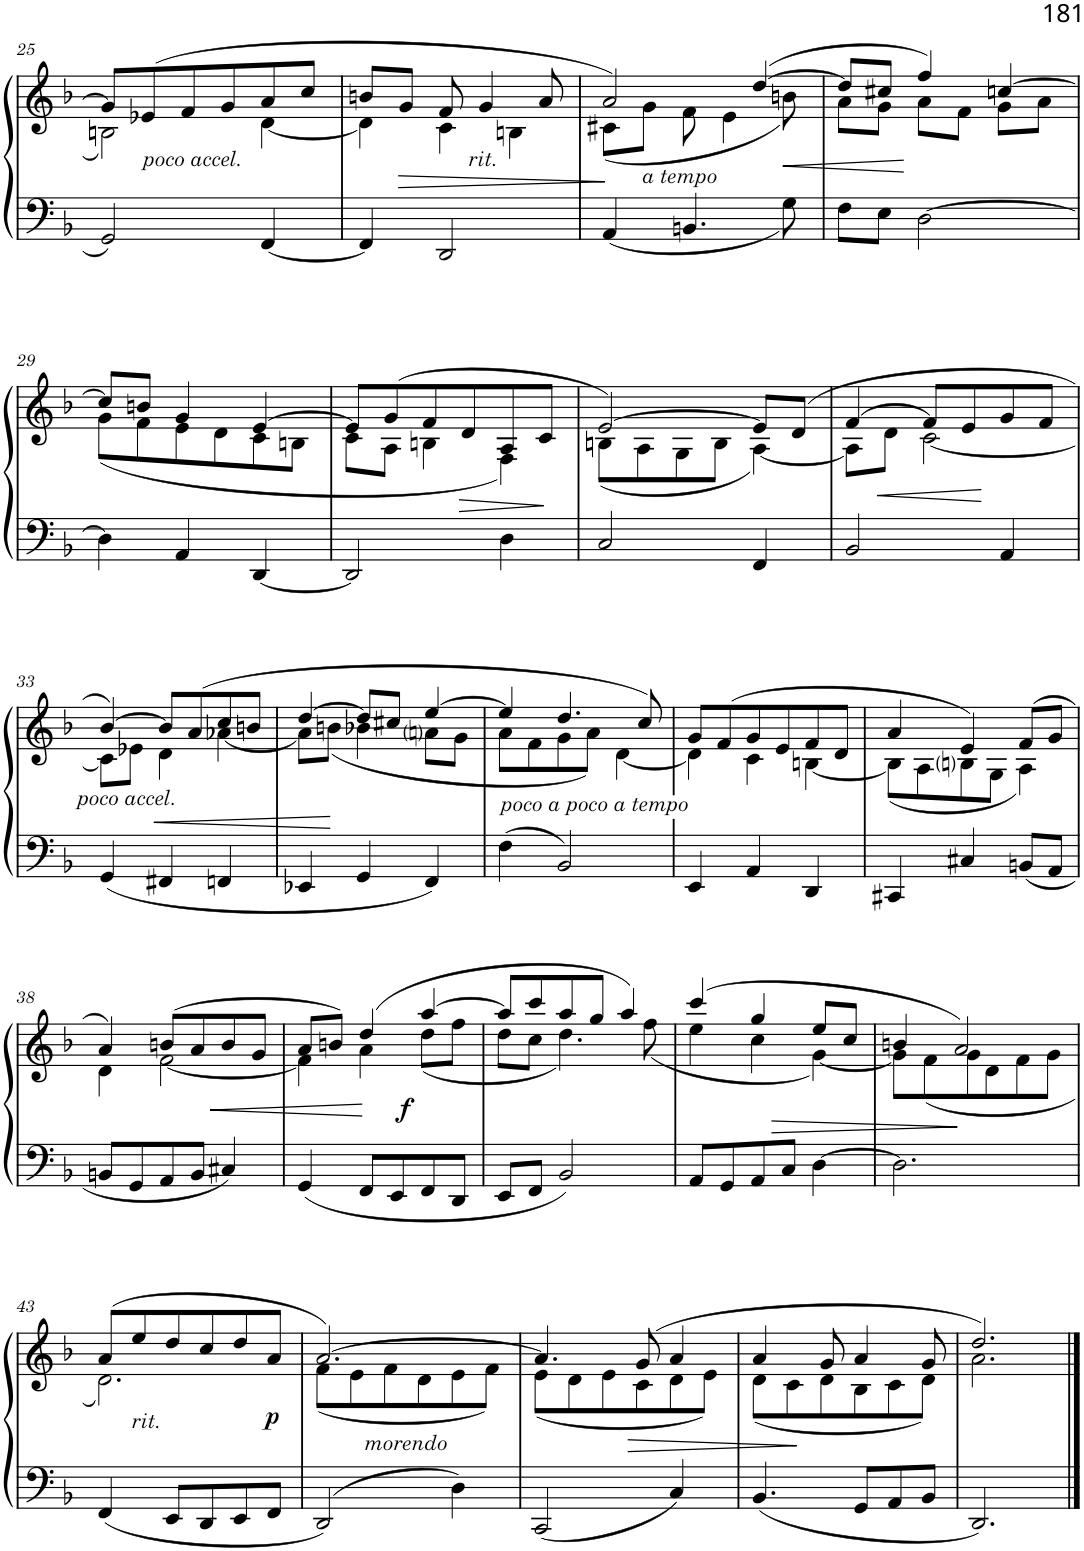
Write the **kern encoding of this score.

**kern	**kern	**dynam
*part1	*part1	*part1
*staff2	*staff1	*staff1/2
*I"Piano	*	*
*I'Piano	*	*
!!LO:PB:g=z
*clefF4	*clefG2	*
*k[b-]	*k[b-]	*
*M3/4	*M3/4	*
=25	=25	=25
*	*^	*
2GG/	8g/L]	2Bn\	.
!	!LO:TX:b:i:t=poco accel.	!	!
.	(>8e-X/	.	.
.	8f/	.	.
.	8g/	.	.
[<4FF/	8a/	[<4d\	.
.	8cc/J	.	.
=26	=26	=26	=26
4FF/]	8bn/L	4d\]	.
!	!	!	!LO:HP:b
.	8g/J	.	>
2DD/	8f/	4c\	.
!	!LO:TX:b:i:t=rit.	!	!
.	4g/	.	.
.	.	4Bn\	.
.	8a/	.	.
*	*v	*v	*
.	.	]
=27	=27	=27
*	*^	*
4AA/	2a/)	(<8c#X\L	.
!	!	!LO:TX:b:i:t=a tempo	!
.	.	8g\J	.
4.BBn/	.	8f\	.
.	.	4e\	.
.	(>[>4dd/	.	.
!	!	!	!LO:HP:b
8G\	.	8bn\)	<
=28	=28	=28	=28
8F\L	8dd/L]	8a\L	.
8E\J	8cc#X/J	8g\J	.
[2D\	4ff/)	8a\L	[
.	.	8f\J	.
.	[>4ccn/	8g\L	.
.	.	8a\J	.
!!LO:LB:g=z	!!
=29	=29	=29	=29
4D\]	8cc/L]	(<8g\L	.
.	8bn/J	8f\	.
4AA/	4g/	8e\	.
.	.	8d\	.
[<4DD/	[>4e/	8c\	.
.	.	8Bn\J	.
=30	=30	=30	=30
2DD/]	8e/L]	8c\L	.
.	(8g/	8A\J	.
.	8f/	4Bn\	.
!	!	!	!LO:HP:b
.	8d/	.	>
4D\	8A/	4F\)	.
.	8c/J	.	]
=31	=31	=31	=31
2C/	[>2e/)	(<8Bn\L	.
.	.	8A\	.
.	.	8G\	.
.	.	8B\J	.
4FF/	8e/L]	[4A\)	.
.	(8d/J	.	.
=32	=32	=32	=32
2BB-/	[>4f/	8A\L]	.
!	!	!	!LO:HP:b
.	.	8d\J	<
.	8f/L]	[<2c\	.
.	8e/	.	.
4AA/	8g/	.	.
.	8f/J	.	.
!!LO:LB:g=z	!!
=33	=33	=33	=33
!	!LO:TX:b:i:t=poco accel.	!	!
4GG/	[>4b-/)	8c\L]	.
.	.	8e-X\J	.
!	!	!	!LO:HP:b
4FF#X/	8b-/L]	4d\	<
.	(>8a/	.	.
4FFn/	8cc/	[<4a-X\	.
.	8bn/J	.	.
=34	=34	=34	=34
4EE-X/	[>4dd/	8a-\L]	.
.	.	(<8bn\J	[
4GG/	8dd/L]	4b-X\	.
.	8cc#X/J	.	.
4FF/	[>4ee/	8ani\L	.
.	.	8g\J	.
=35	=35	=35	=35
!	!LO:TX:b:i:t=poco a poco a tempo	!	!
4F\	4ee/]	8a\L	.
.	.	8f\	.
2BB-/	4.dd/	8g\	.
.	.	8a\J)	.
.	.	[<4d\	.
.	8cc/)	.	.
=36	=36	=36	=36
4EE/	8g/L	4d\]	.
.	(>8f/	.	.
4AA/	8g/	4c\	.
.	8e/	.	.
4DD/	8f/	[<4Bn\	.
.	8d/J	.	.
=37	=37	=37	=37
4CC#X/	4a/	(8B\L]	.
.	.	8A\	.
4C#X/	4e/)	8Bni\	.
.	.	8G\J	.
8BBn/L	(>8f/L	4A\)	.
8AA/J	8g/J	.	.
!!LO:LB:g=z	!!
=38	=38	=38	=38
8BBn/L	4a/)	4d\	.
8GG/	.	.	.
8AA/	(>8bn/L	[<2f\	.
8BB/J	8a/	.	.
!	!	!	!LO:HP:b
4C#X/	8b/	.	<
.	8g/J	.	.
=39	=39	=39	=39
*	*	*^	*
4GG/	8a/L	4f\]	4.ryy	.
.	8bn/J)	.	.	.
8FF/L	(>4dd/	4a\	.	[
!	!	!	!	!LO:DY:b
8EE/	.	.	4.ryy	f
8FF/	[>4aa/	(<8dd\L	.	.
8DD/J	.	8ff\J	.	.
*	*	*v	*v	*
=40	=40	=40	=40
8EE/L	8aa/L]	8dd\L	.
8FF/J	8ccc/	8cc\J	.
2BB-/	8aa/	4.dd\)	.
.	8gg/J	.	.
.	4aa/)	.	.
.	.	(<8ff\	.
=41	=41	=41	=41
8AA/L	(>4ccc/	4ee\	.
8GG/	.	.	.
8AA/	4gg/	4cc\	.
8C/J	.	.	.
!	!	!	!LO:HP:b
[>4D\	8ee/L	[<4g\)	>
.	8cc/J	.	.
=42	=42	=42	=42
2.D\]	4bn/	8g\L]	.
.	.	(<8f\	.
.	2a/	8g\)	[
.	.	8d\	.
.	.	8f\	.
.	.	8g\J	.
!!LO:LB:g=z	!!
=43	=43	=43	=43
4FF/	(8a/L	2.d\)	.
!	!LO:TX:b:i:t=rit.	!	!
.	8ee/	.	.
8EE/L	8dd/	.	.
8DD/	8cc/	.	.
8EE/	8dd/	.	.
!	!	!	!LO:DY:b
8FF/J	8a/J	.	p
=44	=44	=44	=44
2DD/	[2.a/)	(<8f\L	.
!	!	!LO:TX:b:i:t=morendo	!
.	.	8e\	.
.	.	8f\	.
.	.	8d\	.
4D\	.	8e\	.
.	.	8f\J)	.
=45	=45	=45	=45
2CC/	4.a/]	(<8e\L	.
.	.	8d\	.
.	.	8e\	.
.	(>8g/	8c\	.
4C/	4a/	8d\	.
.	.	8e\J)	.
=46	=46	=46	=46
4.BB-/	4a/	(<8d\L	.
.	.	8c\	.
.	8g/	8d\	]
8GG/L	4a/	8B-\	.
8AA/	.	8c\	.
8BB-/J	8g/	8d\J)	.
=47	=47	=47	=47
2.DD/	2.dd/)	2.a\	.
*	*v	*v	*
==	==	==
*-	*-	*-
